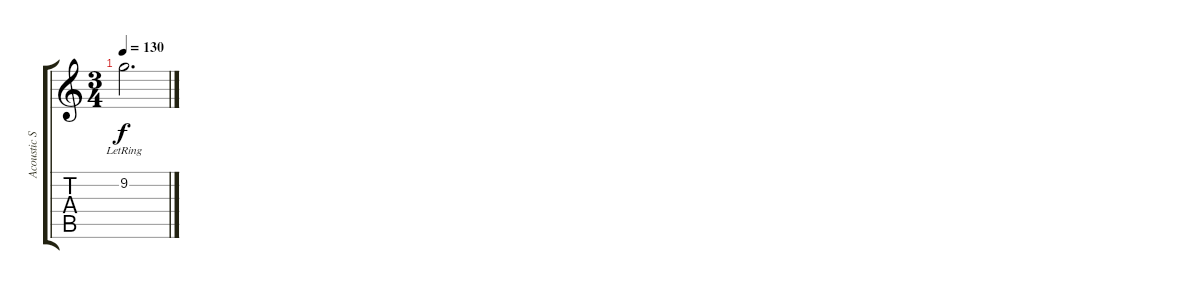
\track ("Acoustic Solo" "Acoustic S") {instrument acousticguitarsteel}
\staff {score tabs}
\tuning (Eb4 Bb3 Gb3 Db3 Ab2 Eb2) {hide}
\ts (3 4)
\tempo 130
\clef g2
\ks c
9.2{lr}.2{d dy f}
